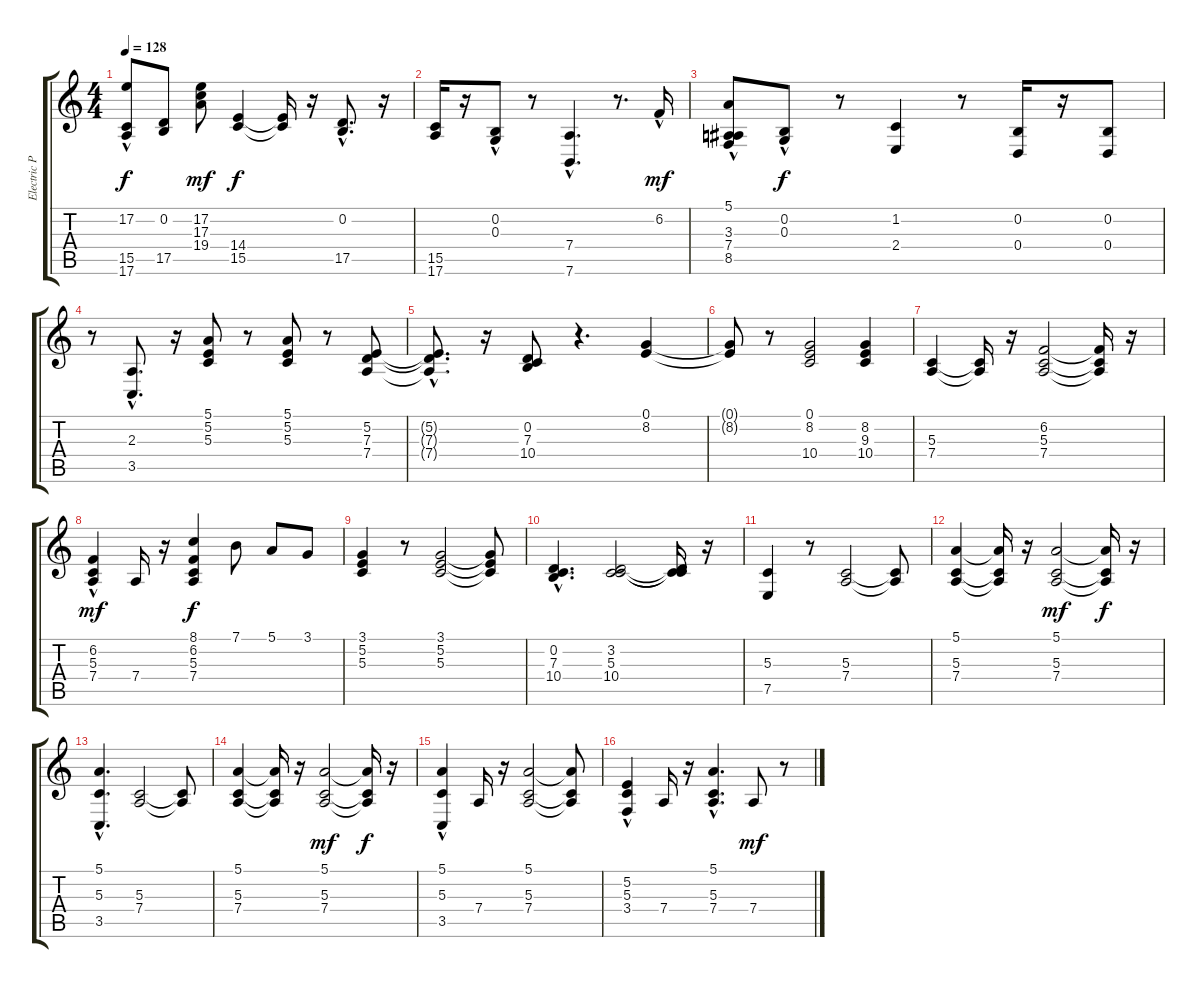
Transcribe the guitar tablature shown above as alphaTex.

\track ("Electric Piano             " "Electric P") {instrument electricpiano1}
\staff {score tabs}
\tuning (E4 B3 G3 D3 A2 E2) {hide}
\ts (4 4)
\tempo 128
\clef g2
\ks c
(17.2 15.5 17.6{hac}).8{dy f} (0.2 17.5).8 (17.2 17.3 19.4).8{dy mf} (14.4 15.5).4{dy f} (14.4{t} 15.5{t}).16 r.16 (0.2{hac} 17.5{hac}).8{d} r.16 |
(15.5 17.6).16 r.16 (0.2{hac} 0.3).8 r.8 (7.4{hac} 7.6{hac}).4{d} r.8{d} 6.2{hac}.16{dy mf} |
(5.1{hac} 3.3{hac} 7.4 8.5).8 (0.2 0.3{hac}).8{dy f} r.8 (1.2 2.4).4 r.8 (0.2 0.4).16 r.16 (0.2 0.4).8 |
r.8 (2.3{hac} 3.5{hac}).8{d} r.16 (5.1 5.2 5.3).8 r.8 (5.1 5.2 5.3).8 r.8 (5.2 7.3 7.4).8 |
(5.2{hac t} 7.3{hac t} 7.4{hac t}).8{d} r.16 (0.2 7.3 10.4).8 r.4{d} (0.1 8.2).4 |
(0.1{t} 8.2{t}).8 r.8 (0.1 8.2 10.4).2 (8.2 9.3 10.4).4 |
(5.3 7.4).4 (5.3{t} 7.4{t}).16 r.16 (6.2 5.3 7.4).2 (6.2{t} 5.3{t} 7.4{t}).16 r.16 |
(6.2{hac} 5.3 7.4{hac}).4{dy mf} 7.4.16 r.16 (8.1 6.2 5.3 7.4).4{dy f} 7.1.8 5.1.8 3.1.8 |
(3.1 5.2 5.3).4 r.8 (3.1 5.2 5.3).2 (3.1{t} 5.2{t} 5.3{t}).8 |
(0.2{hac} 7.3{hac} 10.4{hac}).4{d} (3.2 5.3 10.4).2 (3.2{t} 5.3{t} 10.4{t}).16 r.16 |
(5.3 7.5).4 r.8 (5.3 7.4).2 (5.3{t} 7.4{t}).8 |
(5.1 5.3 7.4).4 (5.1{t} 5.3{t} 7.4{t}).16 r.16 (5.1 5.3 7.4).2{dy mf} (5.1{t} 5.3{t} 7.4{t}).16{dy f} r.16 |
(5.1{hac} 5.3{hac} 3.5{hac}).4{d} (5.3 7.4).2 (5.3{t} 7.4{t}).8 |
(5.1 5.3 7.4).4 (5.1{t} 5.3{t} 7.4{t}).16 r.16 (5.1 5.3 7.4).2{dy mf} (5.1{t} 5.3{t} 7.4{t}).16{dy f} r.16 |
(5.1 5.3 3.5{hac}).4 7.4.16 r.16 (5.1 5.3 7.4).2 (5.1{t} 5.3{t} 7.4{t}).8 |
(5.2 5.3 3.4{hac}).4 7.4.16 r.16 (5.1 5.3 7.4{hac}).4{d} 7.4.8{dy mf} r.8
